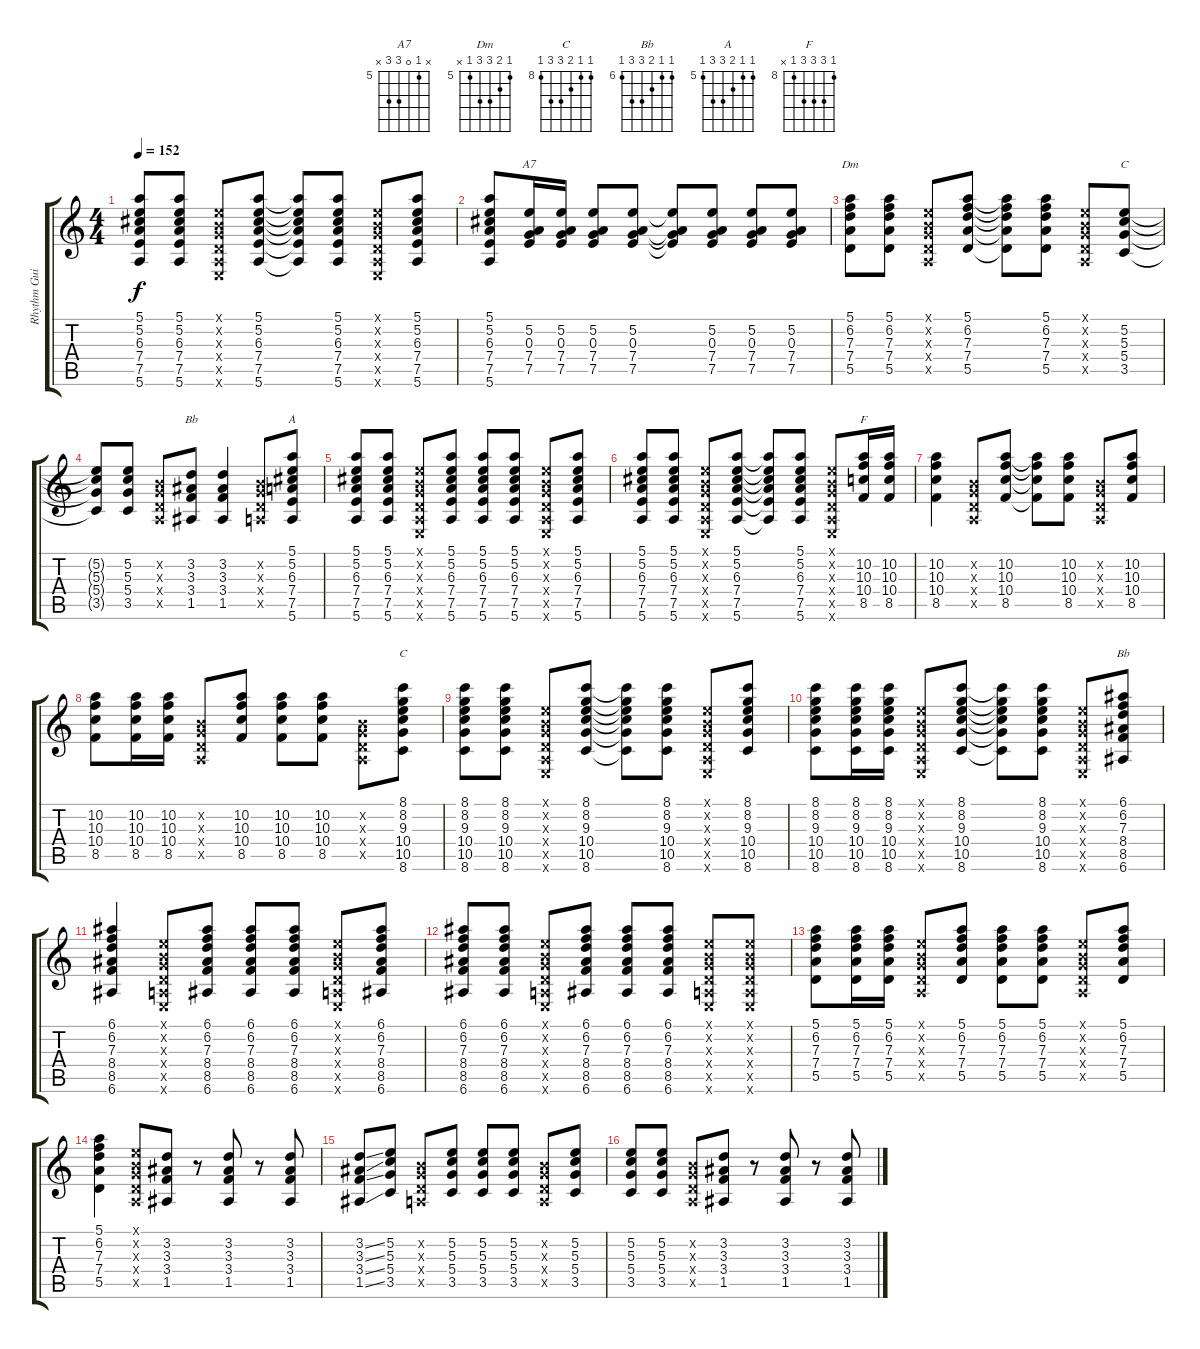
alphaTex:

\track ("Rhythm Guitar" "Rhythm Gui") {instrument electricguitarjazz}
\staff {score tabs}
\tuning (E4 B3 G3 D3 A2 E2) {hide}
\chord ("A7" x 5 0 7 7 x) {firstfret 5}
\chord ("Dm" 5 6 7 7 5 x) {firstfret 5}
\chord ("C" 3 5 5 5 3 x)
\chord ("Bb" 1 3 3 3 1 x)
\chord ("A" 5 5 6 7 7 5) {firstfret 5}
\chord ("F" 8 10 10 10 8 x) {firstfret 8}
\chord ("C" 8 8 9 10 10 8) {firstfret 8}
\chord ("Bb" 6 6 7 8 8 6) {firstfret 6}
\ts (4 4)
\tempo 152
\clef g2
\ks c
(5.1 5.2 6.3 7.4 7.5 5.6).8{dy f} (5.1 5.2 6.3 7.4 7.5 5.6).8 (0.1{x} 0.2{x} 0.3{x} 0.4{x} 0.5{x} 0.6{x}).8 (5.1 5.2 6.3 7.4 7.5 5.6).8 (5.1{t} 5.2{t} 6.3{t} 7.4{t} 7.5{t} 5.6{t}).8 (5.1 5.2 6.3 7.4 7.5 5.6).8 (0.1{x} 0.2{x} 0.3{x} 0.4{x} 0.5{x} 0.6{x}).8 (5.1 5.2 6.3 7.4 7.5 5.6).8 |
(5.1 5.2 6.3 7.4 7.5 5.6).8 (5.2 0.3 7.4 7.5).16{ch "A7"} (5.2 0.3 7.4 7.5).16 (5.2 0.3 7.4 7.5).8 (5.2 0.3 7.4 7.5).8 (5.2{t} 0.3{t} 7.4{t} 7.5{t}).8 (5.2 0.3 7.4 7.5).8 (5.2 0.3 7.4 7.5).8 (5.2 0.3 7.4 7.5).8 |
(5.1 6.2 7.3 7.4 5.5).8{ch "Dm"} (5.1 6.2 7.3 7.4 5.5).8 (0.1{x} 0.2{x} 0.3{x} 0.4{x} 0.5{x}).8 (5.1 6.2 7.3 7.4 5.5).8 (5.1{t} 6.2{t} 7.3{t} 7.4{t} 5.5{t}).8 (5.1 6.2 7.3 7.4 5.5).8 (0.1{x} 0.2{x} 0.3{x} 0.4{x} 0.5{x}).8 (5.2 5.3 5.4 3.5).8{ch "C"} |
(5.2{t} 5.3{t} 5.4{t} 3.5{t}).8 (5.2 5.3 5.4 3.5).8 (0.2{x} 0.3{x} 0.4{x} 0.5{x}).8 (3.2 3.3 3.4 1.5).8{ch "Bb"} (3.2 3.3 3.4 1.5).4 (0.2{x} 0.3{x} 0.4{x} 0.5{x}).8 (5.1 5.2 6.3 7.4 7.5 5.6).8{ch "A"} |
(5.1 5.2 6.3 7.4 7.5 5.6).8 (5.1 5.2 6.3 7.4 7.5 5.6).8 (0.1{x} 0.2{x} 0.3{x} 0.4{x} 0.5{x} 0.6{x}).8 (5.1 5.2 6.3 7.4 7.5 5.6).8 (5.1 5.2 6.3 7.4 7.5 5.6).8 (5.1 5.2 6.3 7.4 7.5 5.6).8 (0.1{x} 0.2{x} 0.3{x} 0.4{x} 0.5{x} 0.6{x}).8 (5.1 5.2 6.3 7.4 7.5 5.6).8 |
(5.1 5.2 6.3 7.4 7.5 5.6).8 (5.1 5.2 6.3 7.4 7.5 5.6).8 (0.1{x} 0.2{x} 0.3{x} 0.4{x} 0.5{x} 0.6{x}).8 (5.1 5.2 6.3 7.4 7.5 5.6).8 (5.1{t} 5.2{t} 6.3{t} 7.4{t} 7.5{t} 5.6{t}).8 (5.1 5.2 6.3 7.4 7.5 5.6).8 (0.1{x} 0.2{x} 0.3{x} 0.4{x} 0.5{x} 0.6{x}).8 (10.2 10.3 10.4 8.5).16{ch "F"} (10.2 10.3 10.4 8.5).16 |
(10.2 10.3 10.4 8.5).4 (0.2{x} 0.3{x} 0.4{x} 0.5{x}).8 (10.2 10.3 10.4 8.5).8 (10.2{t} 10.3{t} 10.4{t} 8.5{t}).8 (10.2 10.3 10.4 8.5).8 (0.2{x} 0.3{x} 0.4{x} 0.5{x}).8 (10.2 10.3 10.4 8.5).8 |
(10.2 10.3 10.4 8.5).8 (10.2 10.3 10.4 8.5).16 (10.2 10.3 10.4 8.5).16 (0.2{x} 0.3{x} 0.4{x} 0.5{x}).8 (10.2 10.3 10.4 8.5).8 (10.2 10.3 10.4 8.5).8 (10.2 10.3 10.4 8.5).8 (0.2{x} 0.3{x} 0.4{x} 0.5{x}).8 (8.1 8.2 9.3 10.4 10.5 8.6).8{ch "C"} |
(8.1 8.2 9.3 10.4 10.5 8.6).8 (8.1 8.2 9.3 10.4 10.5 8.6).8 (0.1{x} 0.2{x} 0.3{x} 0.4{x} 0.5{x} 0.6{x}).8 (8.1 8.2 9.3 10.4 10.5 8.6).8 (8.1{t} 8.2{t} 9.3{t} 10.4{t} 10.5{t} 8.6{t}).8 (8.1 8.2 9.3 10.4 10.5 8.6).8 (0.1{x} 0.2{x} 0.3{x} 0.4{x} 0.5{x} 0.6{x}).8 (8.1 8.2 9.3 10.4 10.5 8.6).8 |
(8.1 8.2 9.3 10.4 10.5 8.6).8 (8.1 8.2 9.3 10.4 10.5 8.6).16 (8.1 8.2 9.3 10.4 10.5 8.6).16 (0.1{x} 0.2{x} 0.3{x} 0.4{x} 0.5{x} 0.6{x}).8 (8.1 8.2 9.3 10.4 10.5 8.6).8 (8.1{t} 8.2{t} 9.3{t} 10.4{t} 10.5{t} 8.6{t}).8 (8.1 8.2 9.3 10.4 10.5 8.6).8 (0.1{x} 0.2{x} 0.3{x} 0.4{x} 0.5{x} 0.6{x}).8 (6.1 6.2 7.3 8.4 8.5 6.6).8{ch "Bb"} |
(6.1 6.2 7.3 8.4 8.5 6.6).4 (0.1{x} 0.2{x} 0.3{x} 0.4{x} 0.5{x} 0.6{x}).8 (6.1 6.2 7.3 8.4 8.5 6.6).8 (6.1 6.2 7.3 8.4 8.5 6.6).8 (6.1 6.2 7.3 8.4 8.5 6.6).8 (0.1{x} 0.2{x} 0.3{x} 0.4{x} 0.5{x} 0.6{x}).8 (6.1 6.2 7.3 8.4 8.5 6.6).8 |
(6.1 6.2 7.3 8.4 8.5 6.6).8 (6.1 6.2 7.3 8.4 8.5 6.6).8 (0.1{x} 0.2{x} 0.3{x} 0.4{x} 0.5{x} 0.6{x}).8 (6.1 6.2 7.3 8.4 8.5 6.6).8 (6.1 6.2 7.3 8.4 8.5 6.6).8 (6.1 6.2 7.3 8.4 8.5 6.6).8 (0.1{x} 0.2{x} 0.3{x} 0.4{x} 0.5{x} 0.6{x}).8 (0.1{x} 0.2{x} 0.3{x} 0.4{x} 0.5{x} 0.6{x}).8 |
(5.1 6.2 7.3 7.4 5.5).8 (5.1 6.2 7.3 7.4 5.5).16 (5.1 6.2 7.3 7.4 5.5).16 (0.1{x} 0.2{x} 0.3{x} 0.4{x} 0.5{x}).8 (5.1 6.2 7.3 7.4 5.5).8 (5.1 6.2 7.3 7.4 5.5).8 (5.1 6.2 7.3 7.4 5.5).8 (0.1{x} 0.2{x} 0.3{x} 0.4{x} 0.5{x}).8 (5.1 6.2 7.3 7.4 5.5).8 |
(5.1 6.2 7.3 7.4 5.5).4 (0.1{x} 0.2{x} 0.3{x} 0.4{x} 0.5{x}).8 (3.2 3.3 3.4 1.5).8 r.8 (3.2 3.3 3.4 1.5).8 r.8 (3.2 3.3 3.4 1.5).8 |
(3.2{ss} 3.3{ss} 3.4{ss} 1.5{ss}).8 (5.2 5.3 5.4 3.5).8 (0.2{x} 0.3{x} 0.4{x} 0.5{x}).8 (5.2 5.3 5.4 3.5).8 (5.2 5.3 5.4 3.5).8 (5.2 5.3 5.4 3.5).8 (0.2{x} 0.3{x} 0.4{x} 0.5{x}).8 (5.2 5.3 5.4 3.5).8 |
(5.2 5.3 5.4 3.5).8 (5.2 5.3 5.4 3.5).8 (0.2{x} 0.3{x} 0.4{x} 0.5{x}).8 (3.2 3.3 3.4 1.5).8 r.8 (3.2 3.3 3.4 1.5).8 r.8 (3.2 3.3 3.4 1.5).8
